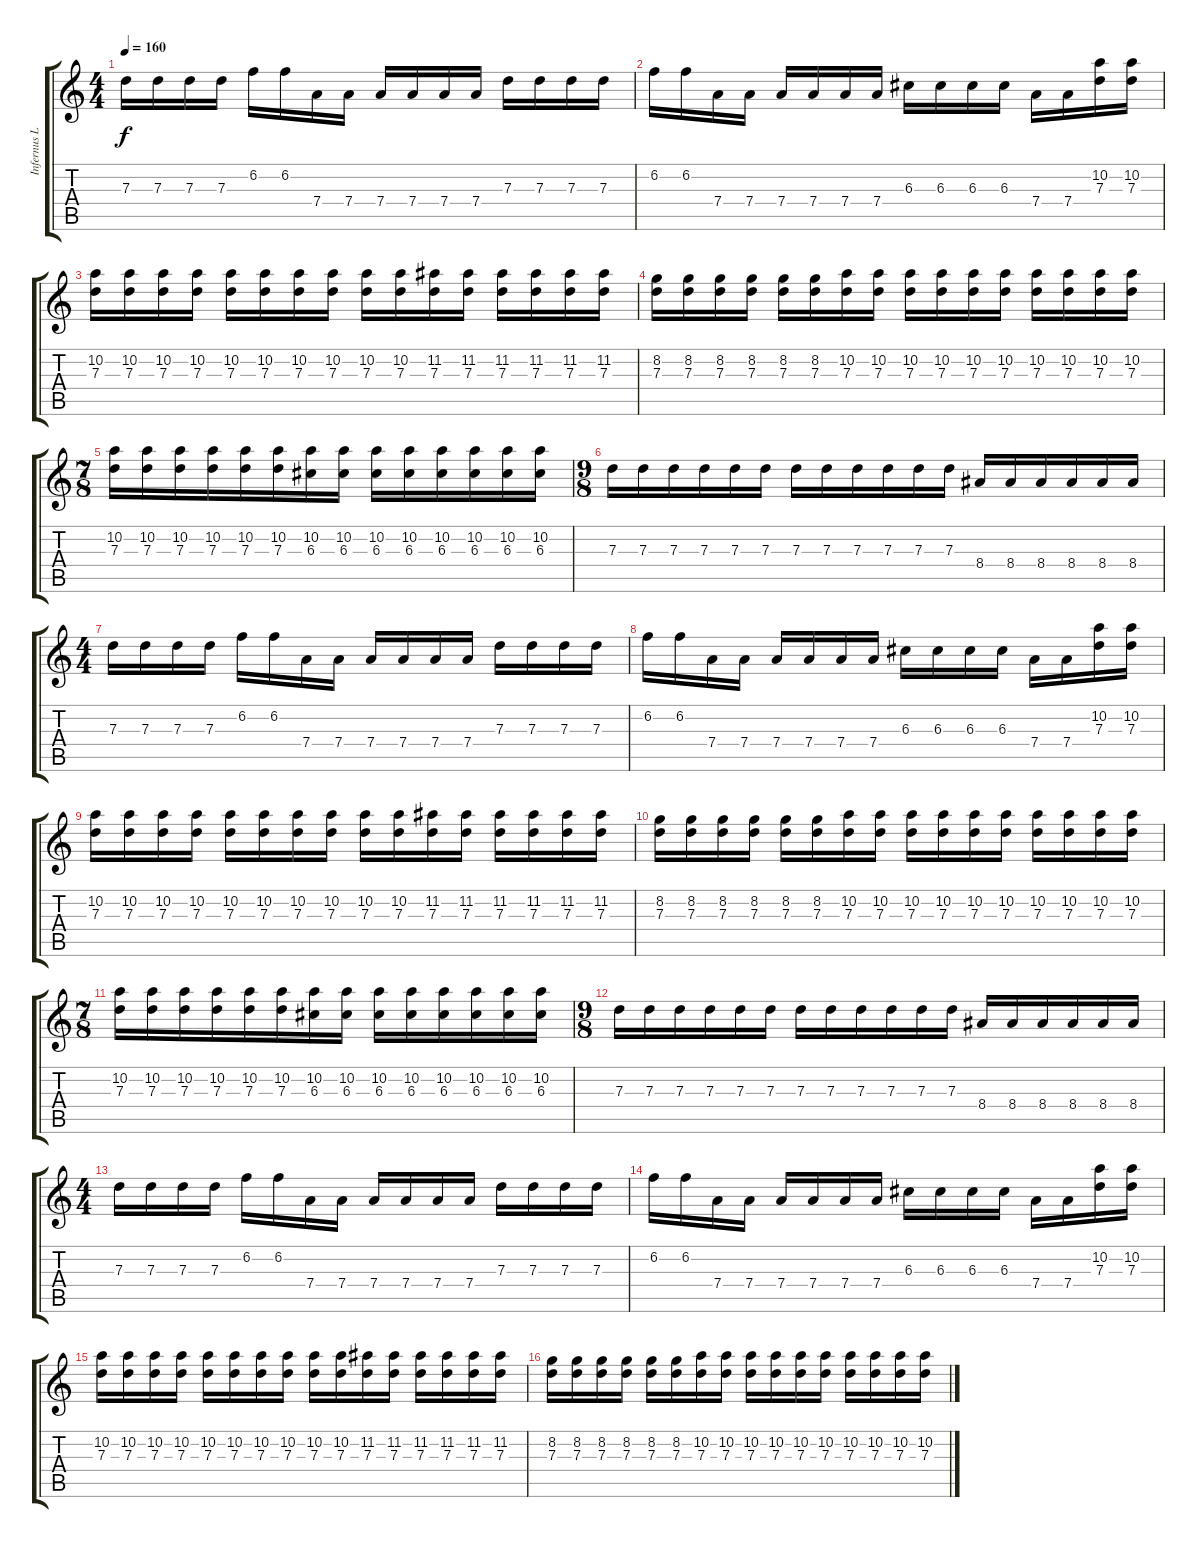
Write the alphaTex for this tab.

\track ("Infernus Lead" "Infernus L") {instrument distortionguitar}
\staff {score tabs}
\tuning (E4 B3 G3 D3 A2 E2) {hide}
\ts (4 4)
\tempo 160
\clef g2
\ks c
7.3.16{dy f} 7.3.16 7.3.16 7.3.16 6.2.16 6.2.16 7.4.16 7.4.16 7.4.16 7.4.16 7.4.16 7.4.16 7.3.16 7.3.16 7.3.16 7.3.16 |
6.2.16 6.2.16 7.4.16 7.4.16 7.4.16 7.4.16 7.4.16 7.4.16 6.3.16 6.3.16 6.3.16 6.3.16 7.4.16 7.4.16 (10.2 7.3).16 (10.2 7.3).16 |
(10.2 7.3).16 (10.2 7.3).16 (10.2 7.3).16 (10.2 7.3).16 (10.2 7.3).16 (10.2 7.3).16 (10.2 7.3).16 (10.2 7.3).16 (10.2 7.3).16 (10.2 7.3).16 (11.2 7.3).16 (11.2 7.3).16 (11.2 7.3).16 (11.2 7.3).16 (11.2 7.3).16 (11.2 7.3).16 |
(8.2 7.3).16 (8.2 7.3).16 (8.2 7.3).16 (8.2 7.3).16 (8.2 7.3).16 (8.2 7.3).16 (10.2 7.3).16 (10.2 7.3).16 (10.2 7.3).16 (10.2 7.3).16 (10.2 7.3).16 (10.2 7.3).16 (10.2 7.3).16 (10.2 7.3).16 (10.2 7.3).16 (10.2 7.3).16 |
\ts (7 8)
(10.2 7.3).16 (10.2 7.3).16 (10.2 7.3).16 (10.2 7.3).16 (10.2 7.3).16 (10.2 7.3).16 (10.2 6.3).16 (10.2 6.3).16 (10.2 6.3).16 (10.2 6.3).16 (10.2 6.3).16 (10.2 6.3).16 (10.2 6.3).16 (10.2 6.3).16 |
\ts (9 8)
7.3.16 7.3.16 7.3.16 7.3.16 7.3.16 7.3.16 7.3.16 7.3.16 7.3.16 7.3.16 7.3.16 7.3.16 8.4.16 8.4.16 8.4.16 8.4.16 8.4.16 8.4.16 |
\ts (4 4)
7.3.16 7.3.16 7.3.16 7.3.16 6.2.16 6.2.16 7.4.16 7.4.16 7.4.16 7.4.16 7.4.16 7.4.16 7.3.16 7.3.16 7.3.16 7.3.16 |
6.2.16 6.2.16 7.4.16 7.4.16 7.4.16 7.4.16 7.4.16 7.4.16 6.3.16 6.3.16 6.3.16 6.3.16 7.4.16 7.4.16 (10.2 7.3).16 (10.2 7.3).16 |
(10.2 7.3).16 (10.2 7.3).16 (10.2 7.3).16 (10.2 7.3).16 (10.2 7.3).16 (10.2 7.3).16 (10.2 7.3).16 (10.2 7.3).16 (10.2 7.3).16 (10.2 7.3).16 (11.2 7.3).16 (11.2 7.3).16 (11.2 7.3).16 (11.2 7.3).16 (11.2 7.3).16 (11.2 7.3).16 |
(8.2 7.3).16 (8.2 7.3).16 (8.2 7.3).16 (8.2 7.3).16 (8.2 7.3).16 (8.2 7.3).16 (10.2 7.3).16 (10.2 7.3).16 (10.2 7.3).16 (10.2 7.3).16 (10.2 7.3).16 (10.2 7.3).16 (10.2 7.3).16 (10.2 7.3).16 (10.2 7.3).16 (10.2 7.3).16 |
\ts (7 8)
(10.2 7.3).16 (10.2 7.3).16 (10.2 7.3).16 (10.2 7.3).16 (10.2 7.3).16 (10.2 7.3).16 (10.2 6.3).16 (10.2 6.3).16 (10.2 6.3).16 (10.2 6.3).16 (10.2 6.3).16 (10.2 6.3).16 (10.2 6.3).16 (10.2 6.3).16 |
\ts (9 8)
7.3.16 7.3.16 7.3.16 7.3.16 7.3.16 7.3.16 7.3.16 7.3.16 7.3.16 7.3.16 7.3.16 7.3.16 8.4.16 8.4.16 8.4.16 8.4.16 8.4.16 8.4.16 |
\ts (4 4)
7.3.16 7.3.16 7.3.16 7.3.16 6.2.16 6.2.16 7.4.16 7.4.16 7.4.16 7.4.16 7.4.16 7.4.16 7.3.16 7.3.16 7.3.16 7.3.16 |
6.2.16 6.2.16 7.4.16 7.4.16 7.4.16 7.4.16 7.4.16 7.4.16 6.3.16 6.3.16 6.3.16 6.3.16 7.4.16 7.4.16 (10.2 7.3).16 (10.2 7.3).16 |
(10.2 7.3).16 (10.2 7.3).16 (10.2 7.3).16 (10.2 7.3).16 (10.2 7.3).16 (10.2 7.3).16 (10.2 7.3).16 (10.2 7.3).16 (10.2 7.3).16 (10.2 7.3).16 (11.2 7.3).16 (11.2 7.3).16 (11.2 7.3).16 (11.2 7.3).16 (11.2 7.3).16 (11.2 7.3).16 |
(8.2 7.3).16 (8.2 7.3).16 (8.2 7.3).16 (8.2 7.3).16 (8.2 7.3).16 (8.2 7.3).16 (10.2 7.3).16 (10.2 7.3).16 (10.2 7.3).16 (10.2 7.3).16 (10.2 7.3).16 (10.2 7.3).16 (10.2 7.3).16 (10.2 7.3).16 (10.2 7.3).16 (10.2 7.3).16
